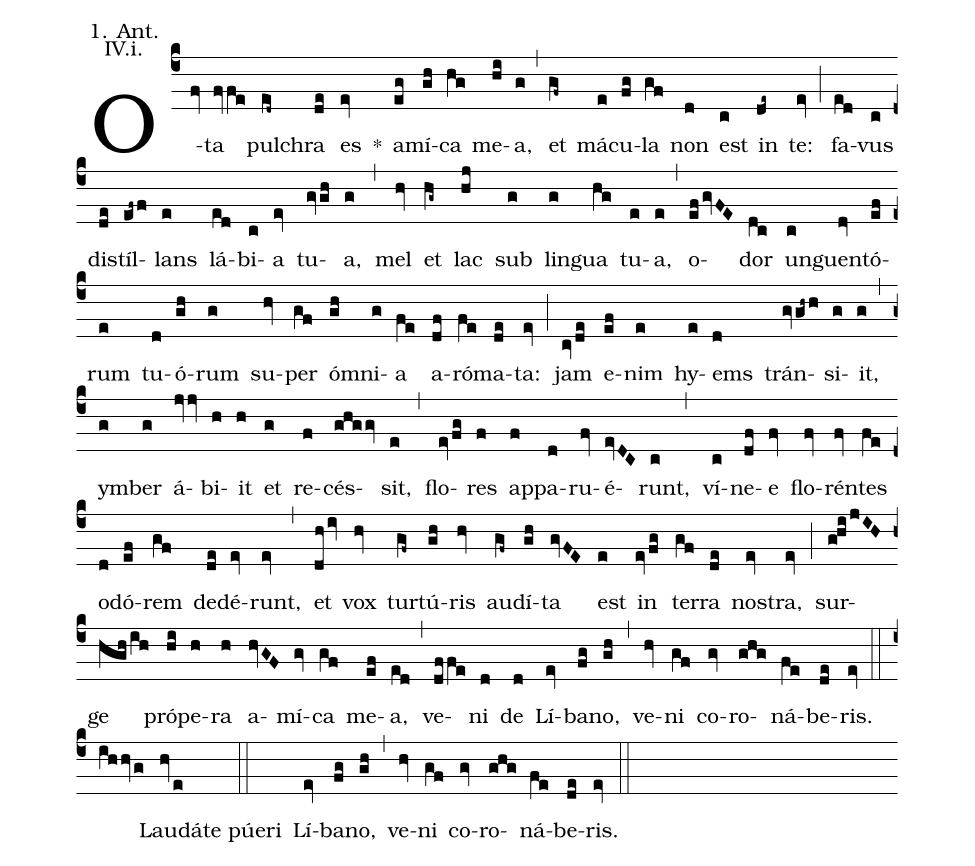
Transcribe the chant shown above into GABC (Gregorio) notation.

annotation: 1. Ant.;
annotation: IV.i.;
%%
(c4)
O(fv)ta(fvfe) pul(ed~)chra(de) es(ev) *() a(eg)mí(gh)ca(hg) me(hi)a,(g) (,)
et(gf~) má(e)cu(fg)la(gf) non(d) est(c) in(de~) te:(ev) (;)
fa(ed)vus(c) dis(de)tíl(ef~f)lans(e) lá(ed)bi(c)a(ev) tu(gvgh)a,(g) (,)
mel(hv) et(hg~) lac(hj) sub(g) lin(g)gua(hg) tu(e)a,(e) (,)
o(efgvFE)dor(dc) un(c)guen(dv)tó(ef)rum(e) tu(d)ó(gh)rum(g) su(hv)per(gf) óm(gh)ni(g)a(fe) a(df)ró(fe)ma(de)ta:(ev) (;)
jam(cvde) e(ef)nim(e) hy(e)ems(d) trán(gvgh~h)si(g)it,(g) (,)
ym(g)ber(g) á(jvjv)bi(h)it(h) et(g) re(f)cés(ghggv)sit,(e) (,)
flo(evfg)res(f) ap(f)pa(d)ru(fv)é(evDC)runt,(c) (,)
ví(c)ne(df)e(fv) flo(fv)rén(fv)tes(fe) o(d)dó(ef)rem(gf) de(de)dé(ev)runt,(ev) (,)
et(dhiv) vox(hv) tur(gf~)tú(gh)ris(hv) au(gf~)dí(gh)ta(gvFE) est(e) in(evfg) ter(gf)ra(de) nos(ev)tra,(ev) (;)
sur(ghijIH)ge(hghih) pró(hi)pe(h)ra(h) a(hvGF)mí(gv)ca(gf) me(ef)a,(ed) (,)
ve(dffe)ni(d) de(d) Lí(ev)ba(fg)no,(gh) (,)
ve(hv)ni(gf) co(gv)ro(ghg)ná(fe)be(de)ris.(ev) (::)

(ihhvg) Laudáte púeri(hve) (::)

Lí(ev)ba(fg)no,(gh) (,)
ve(hv)ni(gf) co(gv)ro(ghg)ná(fe)be(de)ris.(ev) (::)
